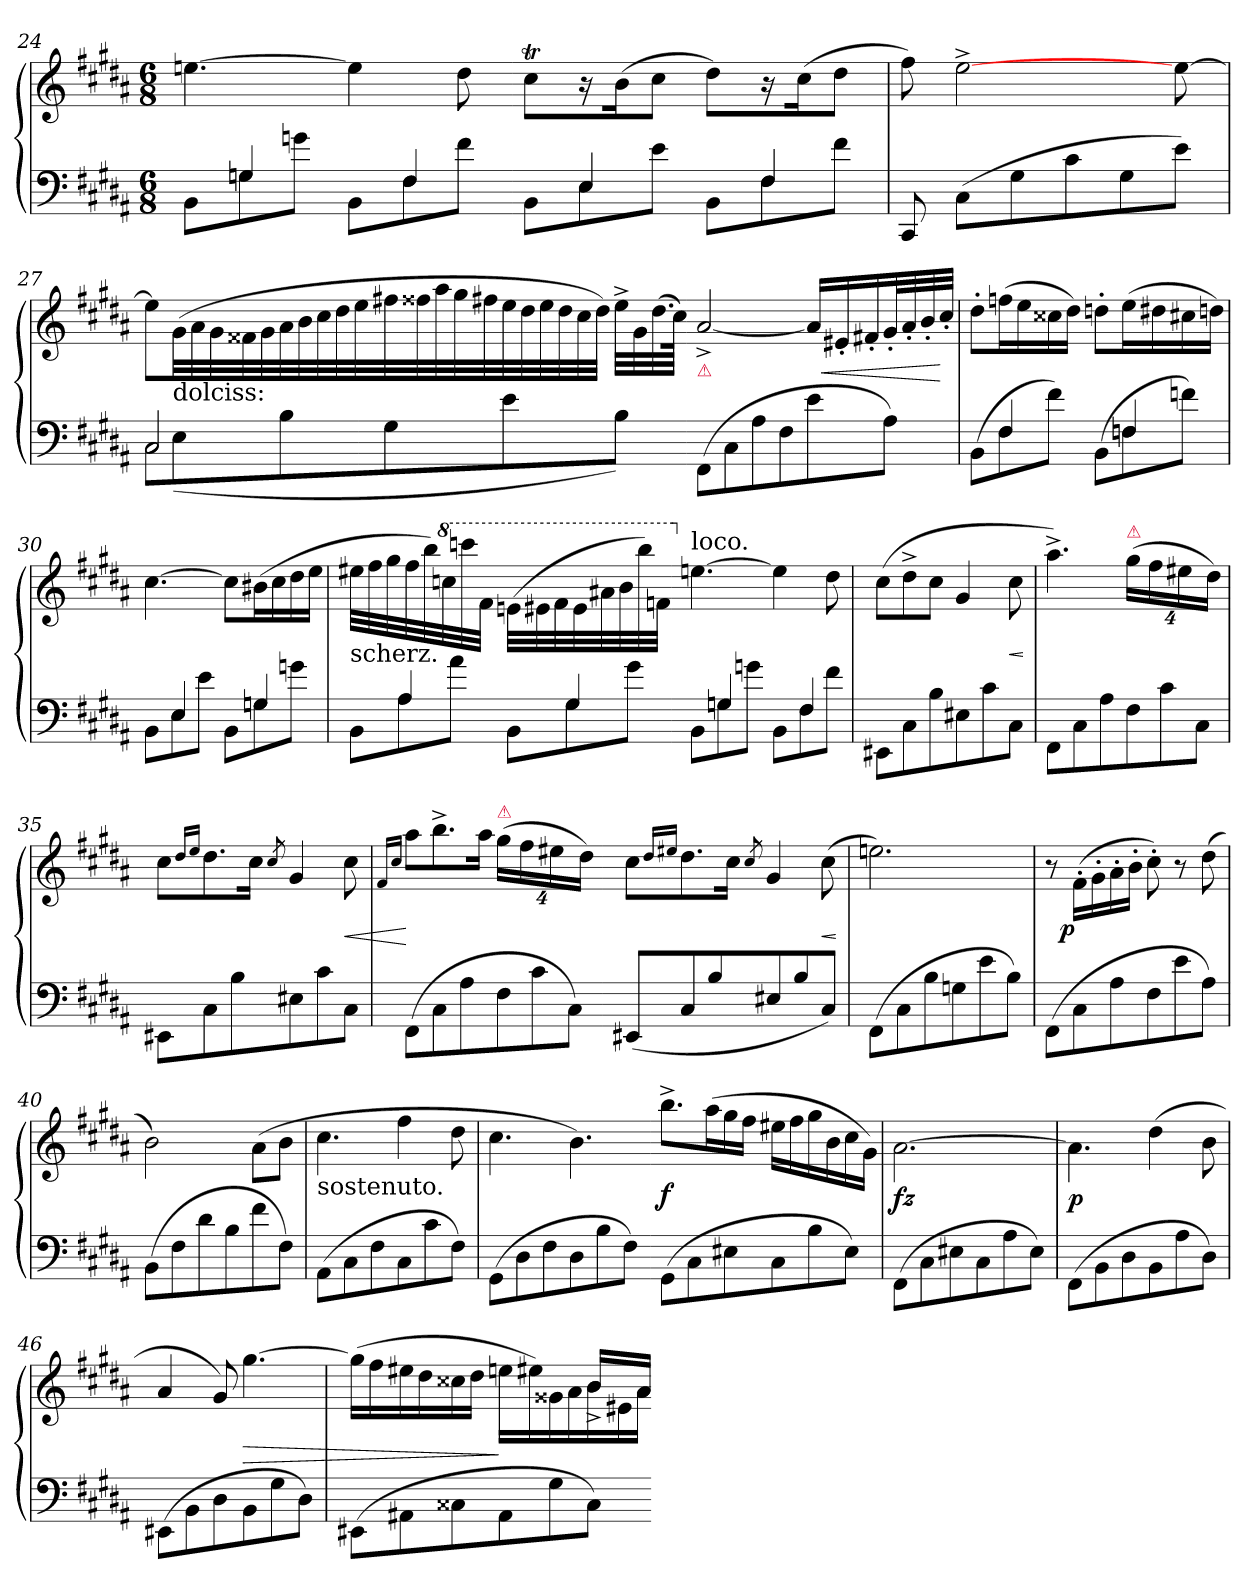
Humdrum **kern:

**kern	**kern	**dynam
*part1	*part1	*part1
*staff2	*staff1	*staff1/2
*clefF4	*clefG2	*
*k[f#c#g#d#a#]	*k[f#c#g#d#a#]	*
*B:	*B:	*
*M6/8	*M6/8	*
=24	=24	=24
*^	*	*
8rbyy	8BBL	[4.een	.
4Gn	8Gn	.	.
.	8gnJ	.	.
8rffyy	8BBL	4ee]	.
4F#	8F#	.	.
.	8f#J	8dd#	.
=25-	=25-	=25-	=25-
8reyy	8BBL	8cc#TL	.
4E	8E	16r	.
.	.	(>16bK	.
.	8eJ	8cc#J	.
8reyy	8BBL	8dd#L)	.
4F#	8F#	16r	.
.	.	(>16cc#K	.
.	8f#J	8dd#J	.
*v	*v	*	*
=26	=26	=26
8CC#	8ff#)	.
(>8C#L	[>2ee^>	.
8G#	.	.
8c#	.	.
8G#	.	.
8eJ)	[8ee	.
=27	=27	=27
*^	*	*
!	!LO:N:vis=2	!	!
2C#	8C#	8eeL]	.
*	*	*Xtuplet	*
!	!	!LO:TX:b:t=dolciss&colon;	!
.	(>8E	(>40g#LL	.
.	.	40a#	.
.	.	40g#	.
.	.	40f##X	.
.	.	40g#	.
.	8B	40a#	.
.	.	40b	.
.	.	40cc#	.
.	.	40dd#	.
.	.	40ee	.
.	8G#	40ff#X	.
.	.	40ff##X	.
.	.	40aa#	.
.	.	40gg#	.
.	.	40ff#X	.
4rbyy	8e	48ee	.
.	.	48dd#	.
.	.	48ee	.
.	.	48dd#	.
.	.	48cc#	.
.	.	48dd#JJJ)	.
.	8BJ)	32ee^>LLL	.
.	.	32g#	.
.	.	(>32.dd#	.
.	.	64cc#JJJk)	.
*v	*v	*	*
=28-	=28-	=28-
!	!LO:TX:b:color=crimson:t=⚠	!
(>8FF#L	[2a#^<	.
8C#	.	.
8A#	.	.
8F#	.	.
8e	24a#LL]	.
.	24e#X'<	<
.	24f#X'<	.
8A#J)	32g#'<L	.
.	32a#'<	.
.	32b'<	.
.	32cc#'<JJJ	[
=29	=29	=29
*^	*	*
8rgyy	(>8BBL	8dd#'>L	.
4F#	8F#	(>16ffnL	.
.	.	16ee	.
.	8f#J)	16cc##X	.
.	.	16dd#JJ)	.
8rbyy	(>8BBL	8ddn'>L	.
4Fn	8Fn	(>16eeL	.
.	.	16dd#X	.
.	8fnJ)	16cc#X	.
.	.	16ddnJJ)	.
=30	=30	=30	=30
8rgyy	8BBL	[4.cc#	.
4E	8E	.	.
.	8eJ	.	.
8rgyy	8BBL	8cc#L]	.
4Gn	8Gn	(>16b#XL	.
.	.	16cc#	.
.	8gnJ	16dd#	.
.	.	16eeJJ	.
=31	=31	=31	=31
!	!	!LO:TX:b:t=scherz.	!
8reyy	8BBL	64%3ee#XLLL	.
.	.	64%3ff#	.
.	.	64%3gg#	.
4A#	8A#	.	.
.	.	64%3ff#	.
.	.	64%3bb)	.
*	*	*8va	*
.	.	64%3cccn	.
.	8a#J	.	.
.	.	64%3ccccn	.
.	.	64%3ff#JJJ	.
8rbyy	8BBL	(>64%3een\LLL	.
.	.	64%3ee#X	.
.	.	64%3ff#	.
4G#	8G#	.	.
.	.	64%3ee#	.
.	.	64%3aa#X	.
.	.	64%3bb	.
.	8g#J	.	.
.	.	64%3bbb)	.
.	.	64%3ffnJJJ	.
=32-	=32-	=32-	=32-
*	*	*X8va	*
!	!	!LO:TX:a:t=loco.	!
8reyy	8BBL	[4.een	.
4Gn	8Gn	.	.
.	8gnJ	.	.
8rddyy	8BBL	4ee]	.
4F#	8F#	.	.
.	8f#J	8dd#	.
*v	*v	*	*
=33	=33	=33
8EE#XL	(>8cc#L	.
8C#	8dd#^>	.
8B	8cc#J	.
8E#X	4g#	.
8c#	.	.
8C#J	8cc#	<
.	.	[
=34	=34	=34
8FF#L	4.aa#^>)	.
8C#	.	.
8A#	.	.
*	*tuplet	*
!	!LO:TX:a:color=crimson:t=⚠	!
8F#	(>32%3gg#LL	.
.	32%3ff#	.
8c#	.	.
.	32%3ee#X	.
8C#J	.	.
.	32%3dd#JJ)	.
=35	=35	=35
8EE#XL	8cc#L	.
.	16qqdd#LL	.
.	16qqeeJJ	.
8C#	8.dd#	.
8B	.	.
.	16cc#Jk	.
.	8qcc#/	.
8E#X	4g#	.
8c#	.	.
8C#J	8cc#	<
=36	=36	=36
.	16qf#/LL	.
.	16qcc#/JJ	.
(>8FF#L	8aa#L	[
8C#	8.bb^>	.
8A#	.	.
.	16aa#Jk	.
!	!LO:TX:a:color=crimson:t=⚠	!
8F#	(>32%3gg#LL	.
.	32%3ff#	.
8c#	.	.
.	32%3ee#X	.
8C#J)	.	.
.	32%3dd#JJ)	.
=37-	=37-	=37-
(>8EE#XL	8cc#L	.
.	16qdd#/LL	.
.	16qee#X/JJ	.
8C#	8.dd#	.
8B	.	.
.	16cc#Jk	.
.	8qcc#/	.
8E#X	4g#	.
8B	.	.
8C#J)	(>8cc#	<
.	.	[
=38	=38	=38
(>8FF#L	2.een)	.
8C#	.	.
8B	.	.
8Gn	.	.
8e	.	.
8BJ)	.	.
=39	=39	=39
(>8FF#L	8r	.
!	!	!LO:DY:rj
8C#	(>16f#'>\LL	p
.	16g#'>	.
8A#	16a#'>	.
.	16b'>JJ	.
8F#	8cc#'>)	.
8e	8r	.
8A#J)	(>8dd#	.
=40	=40	=40
(>8BBL	2b)	.
8F#	.	.
8d#	.	.
8B	.	.
8f#	(>8a#\L	.
8F#J)	8bJ	.
=41	=41	=41
!	!LO:TX:b:t=sostenuto.	!
(>8AA#L	4.cc#	.
8C#	.	.
8F#	.	.
8C#	4ff#	.
8c#	.	.
8F#J)	8dd#	.
=42	=42	=42
(>8GG#L	4.cc#	.
8D#	.	.
8F#	.	.
8D#	4.b)	.
8B	.	.
8F#J)	.	.
=43-	=43-	=43-
(>8GG#L	8.bb^>L	f
8C#	.	.
.	(>16aa#L	.
8E#X	16gg#	.
.	16ff#JJ	.
8C#	16ee#XLL	.
.	16ff#	.
8B	16gg#	.
.	16b	.
8E#J)	16cc#	.
.	16g#JJ)	.
=44	=44	=44
(>8FF#\L	[2.a#\	fz
8C#	.	.
8E#X	.	.
8C#	.	.
8A#	.	.
8E#J)	.	.
=45	=45	=45
(>8FF#\L	4.a#\]	p
8BB	.	.
8D#	.	.
8BB	(>4dd#	.
8A#	.	.
8D#J)	8b	.
=46	=46	=46
(>8EE#X\L	4a#	.
8BB	.	.
8D#	8g#)	.
8BB	[4.gg#	>
8G#	.	.
8D#J)	.	.
=47	=47	=47
*	*^	*
(8EE#X\L	(16gg#LL]	2ryy	.
.	16ff#	.	.
8AA#X\	16ee#X	.	.
.	16dd#	.	.
8C##X\	16cc##X	.	.
.	16dd#JJ	.	.
8AA#\	16een\LL	.	]
.	16ee#X)	.	.
8G#\	16g##X	8ryy	.
.	16a#	.	.
*	*Xtuplet	*	*
8C##\J)	24b	24b^>/LL	.
.	24e#X	24ryy	.
.	24a#JJ	24a#JJ	.
*	*v	*v	*
=-	=-	=-
*-	*-	*-
